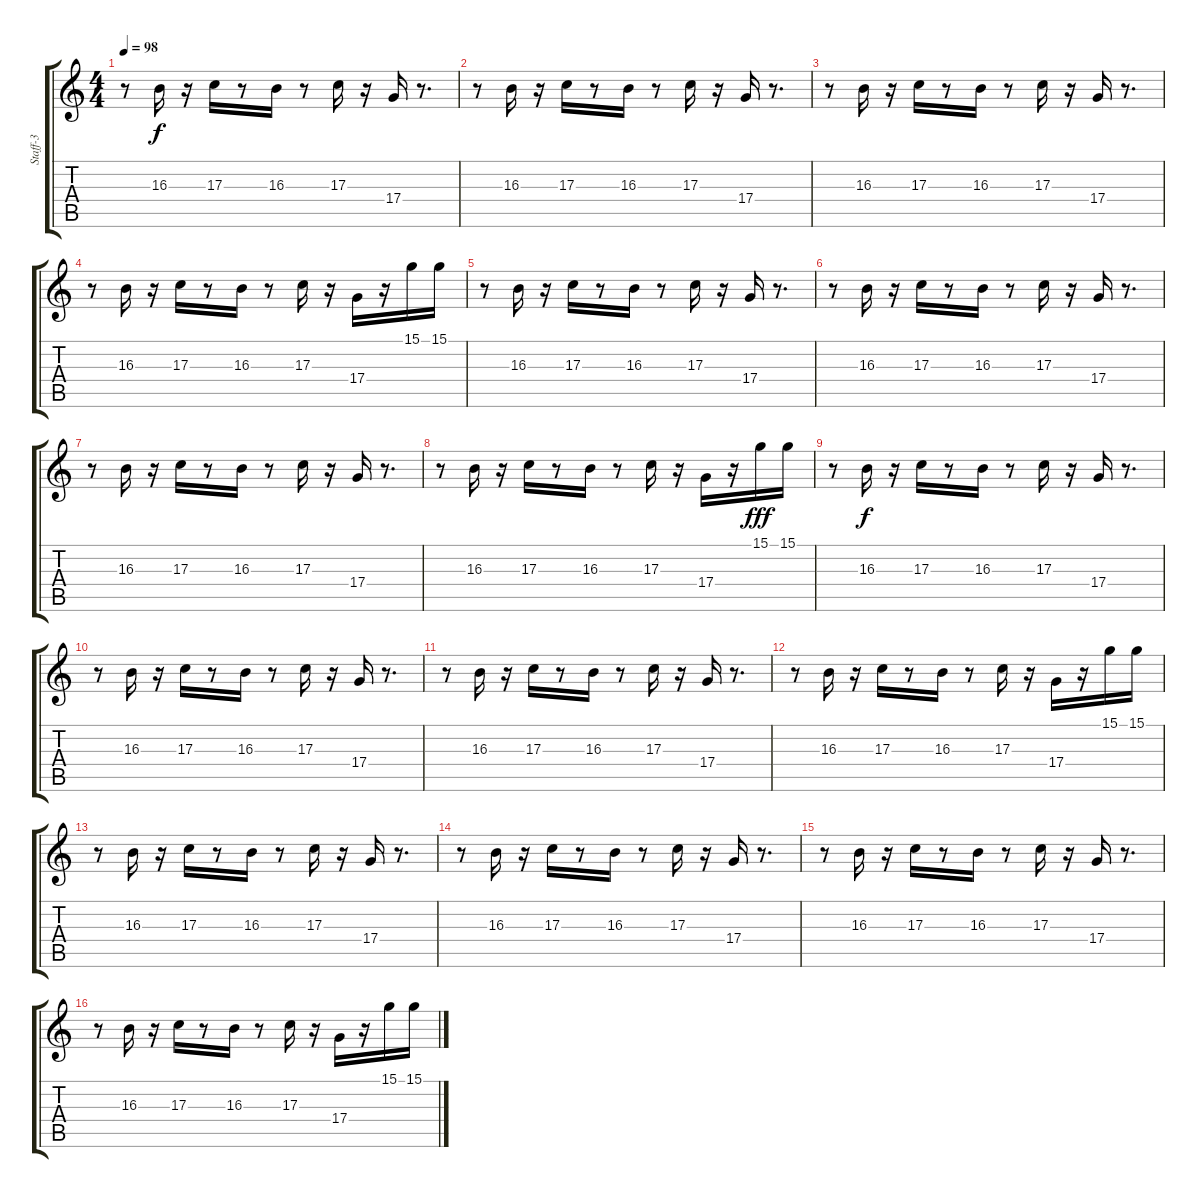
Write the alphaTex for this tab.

\track ("Staff-3" "Staff-3") {instrument electricpiano1}
\staff {score tabs}
\tuning (E4 B3 G3 D3 A2 E2) {hide}
\ts (4 4)
\tempo 98
\clef g2
\ks c
r.8{dy f} 16.3.16 r.16 17.3.16 r.8 16.3.16 r.8 17.3.16 r.16 17.4.16 r.8{d} |
r.8 16.3.16 r.16 17.3.16 r.8 16.3.16 r.8 17.3.16 r.16 17.4.16 r.8{d} |
r.8 16.3.16 r.16 17.3.16 r.8 16.3.16 r.8 17.3.16 r.16 17.4.16 r.8{d} |
r.8 16.3.16 r.16 17.3.16 r.8 16.3.16 r.8 17.3.16 r.16 17.4.16 r.16 15.1.16 15.1.16 |
r.8 16.3.16 r.16 17.3.16 r.8 16.3.16 r.8 17.3.16 r.16 17.4.16 r.8{d} |
r.8 16.3.16 r.16 17.3.16 r.8 16.3.16 r.8 17.3.16 r.16 17.4.16 r.8{d} |
r.8 16.3.16 r.16 17.3.16 r.8 16.3.16 r.8 17.3.16 r.16 17.4.16 r.8{d} |
r.8 16.3.16 r.16 17.3.16 r.8 16.3.16 r.8 17.3.16 r.16 17.4.16 r.16 15.1.16{dy fff} 15.1.16 |
r.8 16.3.16{dy f} r.16 17.3.16 r.8 16.3.16 r.8 17.3.16 r.16 17.4.16 r.8{d} |
r.8 16.3.16 r.16 17.3.16 r.8 16.3.16 r.8 17.3.16 r.16 17.4.16 r.8{d} |
r.8 16.3.16 r.16 17.3.16 r.8 16.3.16 r.8 17.3.16 r.16 17.4.16 r.8{d} |
r.8 16.3.16 r.16 17.3.16 r.8 16.3.16 r.8 17.3.16 r.16 17.4.16 r.16 15.1.16 15.1.16 |
r.8 16.3.16 r.16 17.3.16 r.8 16.3.16 r.8 17.3.16 r.16 17.4.16 r.8{d} |
r.8 16.3.16 r.16 17.3.16 r.8 16.3.16 r.8 17.3.16 r.16 17.4.16 r.8{d} |
r.8 16.3.16 r.16 17.3.16 r.8 16.3.16 r.8 17.3.16 r.16 17.4.16 r.8{d} |
r.8 16.3.16 r.16 17.3.16 r.8 16.3.16 r.8 17.3.16 r.16 17.4.16 r.16 15.1.16 15.1.16
